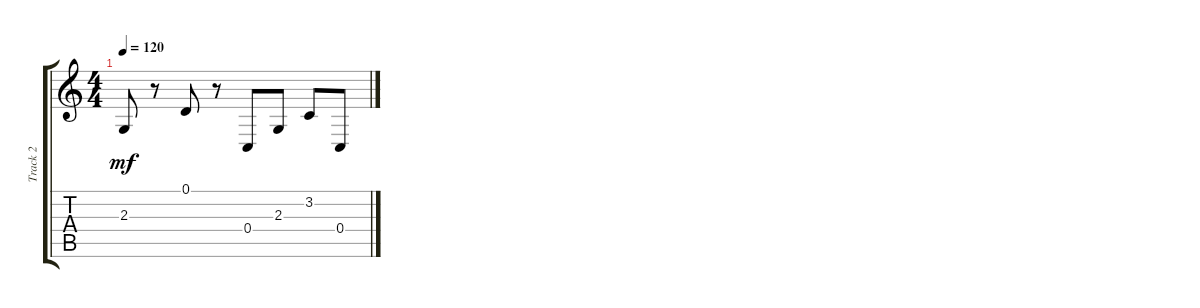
\track ("Track 2" "Track 2") {instrument acousticgrandpiano}
\staff {score tabs}
\tuning (D4 A3 F3 C3 G2 D2) {hide}
\ts (4 4)
\tempo 120
\clef g2
\ks c
2.3.8{dy mf} r.8 0.1.8 r.8 0.4.8 2.3.8 3.2.8 0.4.8
